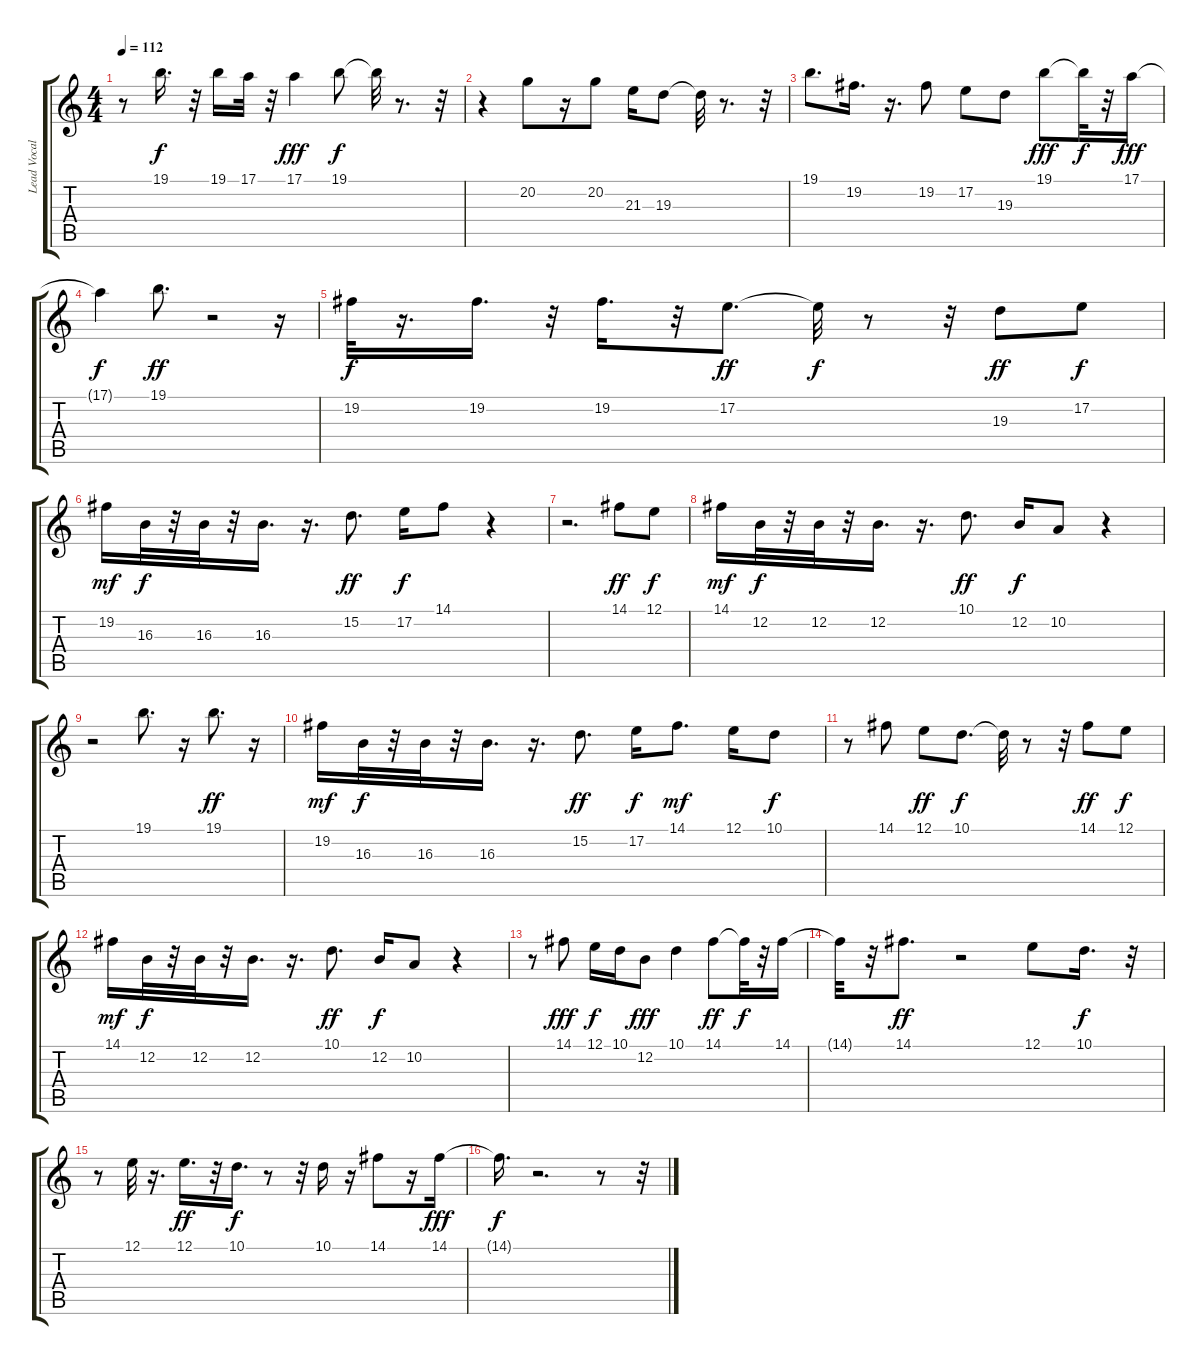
\track ("Lead Vocal" "Lead Vocal") {instrument panflute}
\staff {score tabs}
\tuning (E4 B3 G3 D3 A2 E2) {hide}
\ts (4 4)
\tempo 112
\clef g2
\ks c
r.8{dy f} 19.1.16{d} r.32 19.1.16 17.1.32 r.32 17.1.4{dy fff} 19.1.8{dy f} 19.1{t}.32 r.8{d} r.32 |
r.4 20.2.8 r.16 20.2.8 21.3.16 19.3.8 19.3{t}.32 r.8{d} r.32 |
19.1.8{d} 19.2.16{d} r.16{d} 19.2.8 17.2.8 19.3.8 19.1.8{dy fff} 19.1{t}.32{dy f} r.32 17.1.16{dy fff} |
17.1{t}.4{dy f} 19.1.8{d dy ff} r.2 r.16 |
19.2.32{dy f} r.16{d} 19.2.16{d} r.32 19.2.16{d} r.32 17.2.8{d dy ff} 17.2{t}.32{dy f} r.8 r.32 19.3.8{dy ff} 17.2.8{dy f} |
19.2.16{dy mf} 16.3.32{dy f} r.32 16.3.32 r.32 16.3.16{d} r.16{d} 15.2.8{d dy ff} 17.2.16{dy f} 14.1.8 r.4 |
r.2{d} 14.1.8{dy ff} 12.1.8{dy f} |
14.1.16{dy mf} 12.2.32{dy f} r.32 12.2.32 r.32 12.2.16{d} r.16{d} 10.1.8{d dy ff} 12.2.16{dy f} 10.2.8 r.4 |
r.2 19.1.8{d} r.16 19.1.8{d dy ff} r.16 |
19.2.16{dy mf} 16.3.32{dy f} r.32 16.3.32 r.32 16.3.16{d} r.16{d} 15.2.8{d dy ff} 17.2.16{dy f} 14.1.8{d dy mf} 12.1.16 10.1.8{dy f} |
r.8 14.1.8 12.1.8{dy ff} 10.1.8{d dy f} 10.1{t}.32 r.8 r.32 14.1.8{dy ff} 12.1.8{dy f} |
14.1.16{dy mf} 12.2.32{dy f} r.32 12.2.32 r.32 12.2.16{d} r.16{d} 10.1.8{d dy ff} 12.2.16{dy f} 10.2.8 r.4 |
r.8 14.1.8{dy fff} 12.1.16{dy f} 10.1.16 12.2.8{dy fff} 10.1.4 14.1.8{dy ff} 14.1{t}.32{dy f} r.32 14.1.16 |
14.1{t}.32 r.32 14.1.8{d dy ff} r.2 12.1.8 10.1.16{d dy f} r.32 |
r.8 12.1.32 r.16{d} 12.1.16{d dy ff} r.32 10.1.16{d dy f} r.8 r.32 10.1.16 r.16 14.1.8 r.16 14.1.16{dy fff} |
14.1{t}.16{d dy f} r.2{d} r.8 r.32
